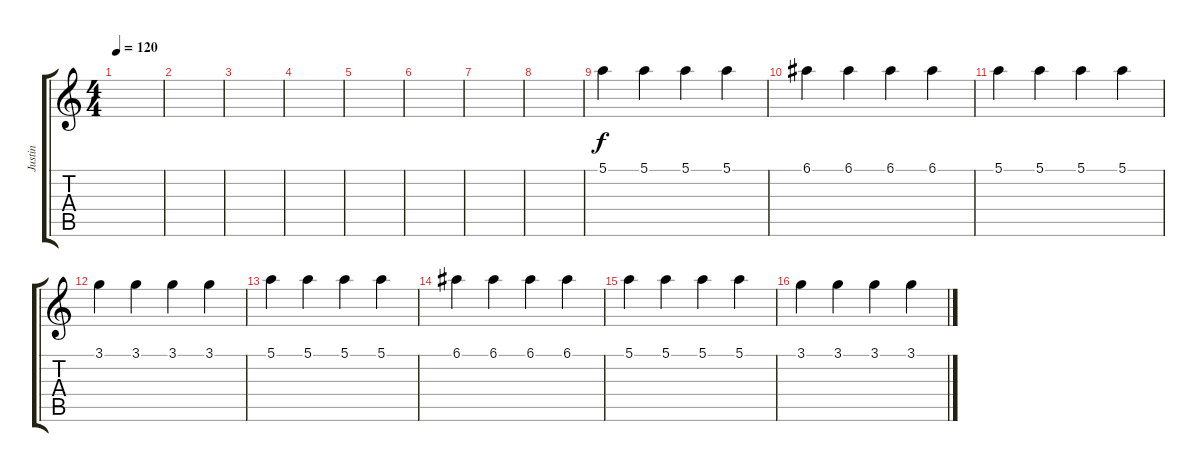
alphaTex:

\track ("Justin" "Justin") {instrument overdrivenguitar}
\staff {score tabs}
\tuning (E4 B3 G3 D3 A2 E2) {hide}
\ts (4 4)
\tempo 120
\clef g2
\ks c
|
|
|
|
|
|
|
|
5.1.4 5.1.4 5.1.4 5.1.4 |
6.1.4 6.1.4 6.1.4 6.1.4 |
5.1.4 5.1.4 5.1.4 5.1.4 |
3.1.4 3.1.4 3.1.4 3.1.4 |
5.1.4 5.1.4 5.1.4 5.1.4 |
6.1.4 6.1.4 6.1.4 6.1.4 |
5.1.4 5.1.4 5.1.4 5.1.4 |
3.1.4 3.1.4 3.1.4 3.1.4
